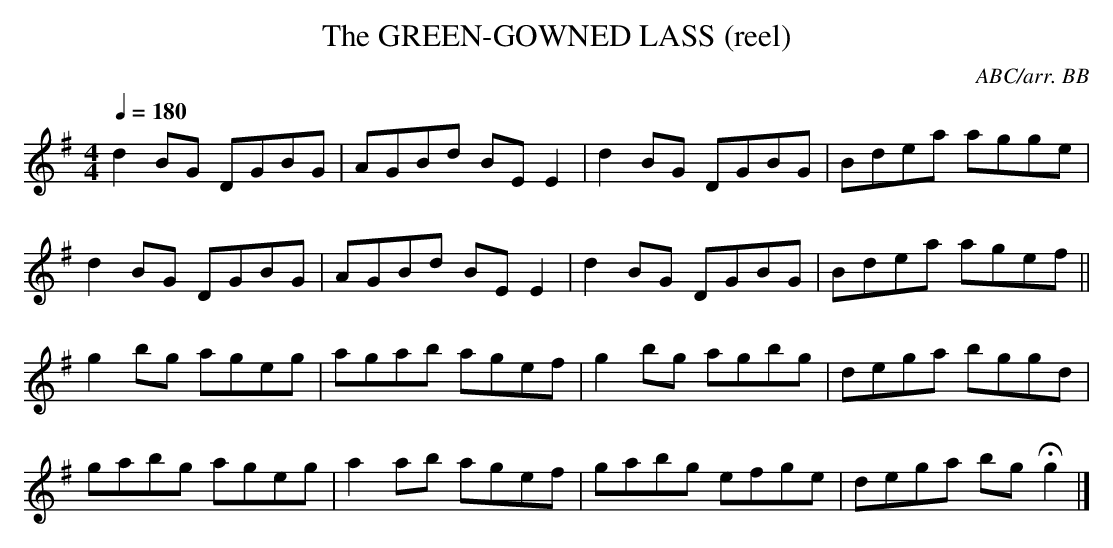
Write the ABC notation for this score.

X:1
T:GREEN-GOWNED LASS (reel), The
C:ABC/arr. BB
Q:1/4=180
L:1/8
M:4/4
K:G
d2 BG DGBG|AGBd BE E2|d2 BG DGBG|Bdea agge|
d2 BG DGBG|AGBd BE E2|d2 BG DGBG|Bdea agef||
g2 bg ageg|agab agef|g2 bg agbg|dega bggd|
gabg ageg|a2 ab agef|gabg efge|dega bg Hg2|]
